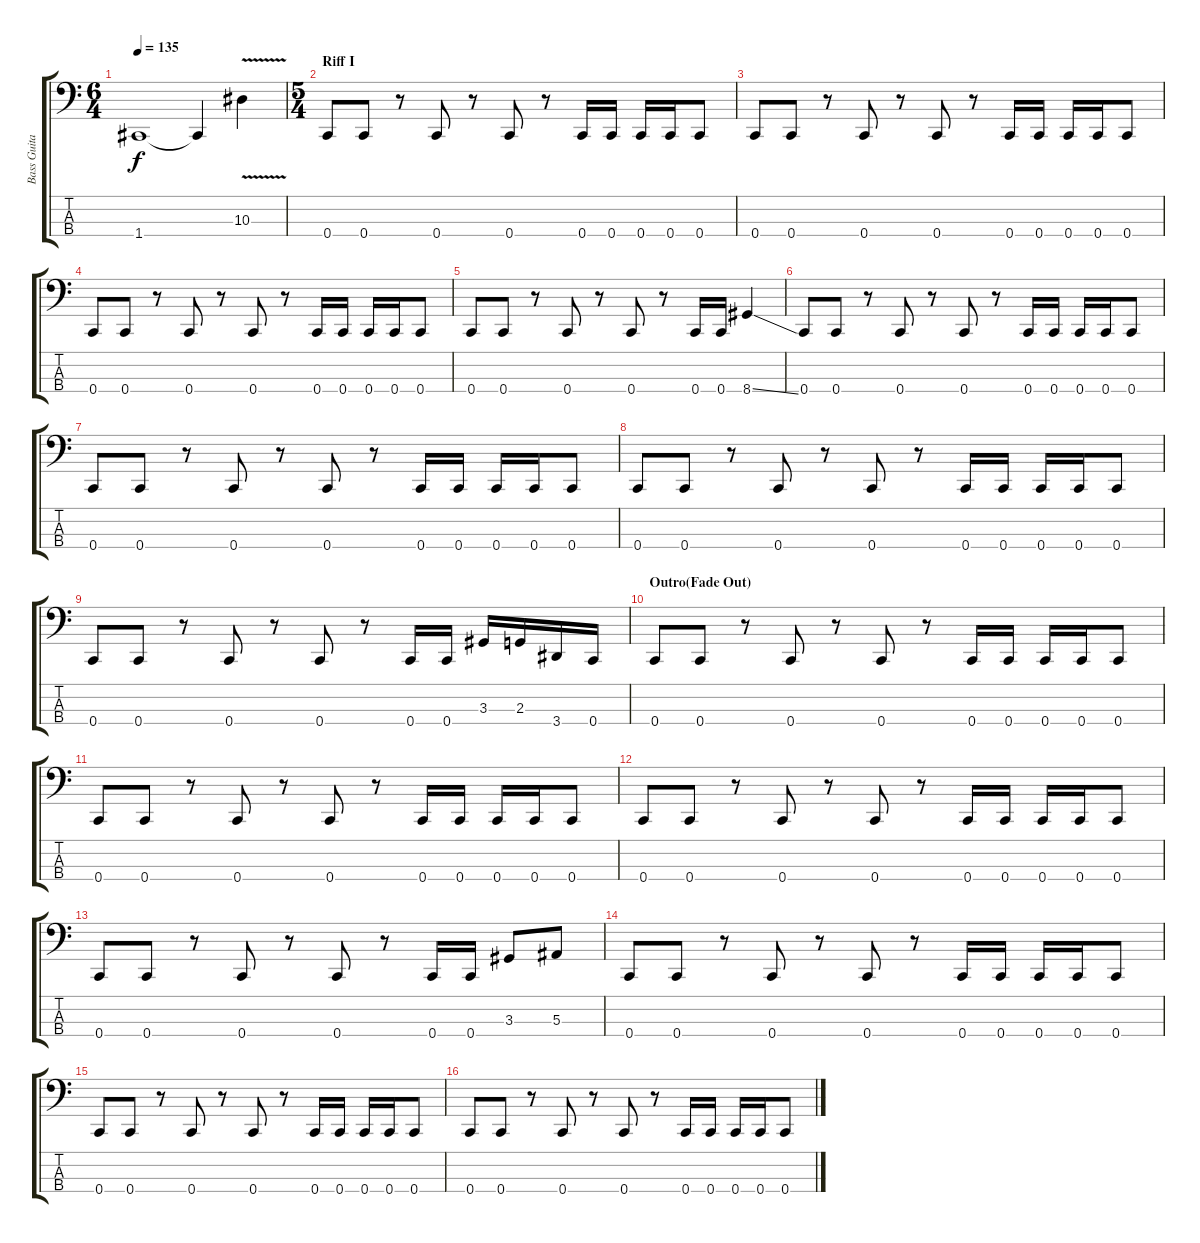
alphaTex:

\track ("Bass Guitar" "Bass Guita") {instrument slapbass2}
\staff {score tabs}
\tuning (Eb2 Bb1 F1 C1) {hide}
\ts (6 4)
\tempo 135
\clef f4
\ks c
1.4{t}.1{dy f} 1.4{t}.4 10.3{v}.4{instrument electricbasspick} |
\ts (5 4)
\section ("" "Riff I")
0.4.8{instrument slapbass2} 0.4.8 r.8 0.4.8 r.8 0.4.8 r.8 0.4.16 0.4.16 0.4.16 0.4.16 0.4.8 |
0.4.8 0.4.8 r.8 0.4.8 r.8 0.4.8 r.8 0.4.16 0.4.16 0.4.16 0.4.16 0.4.8 |
0.4.8 0.4.8 r.8 0.4.8 r.8 0.4.8 r.8 0.4.16 0.4.16 0.4.16 0.4.16 0.4.8 |
0.4.8 0.4.8 r.8 0.4.8 r.8 0.4.8 r.8 0.4.16 0.4.16 8.4{ss}.4 |
0.4.8 0.4.8 r.8 0.4.8 r.8 0.4.8 r.8 0.4.16 0.4.16 0.4.16 0.4.16 0.4.8 |
0.4.8 0.4.8 r.8 0.4.8 r.8 0.4.8 r.8 0.4.16 0.4.16 0.4.16 0.4.16 0.4.8 |
0.4.8 0.4.8 r.8 0.4.8 r.8 0.4.8 r.8 0.4.16 0.4.16 0.4.16 0.4.16 0.4.8 |
0.4.8 0.4.8 r.8 0.4.8 r.8 0.4.8 r.8 0.4.16 0.4.16 3.3.16 2.3.16 3.4.16 0.4.16 |
\section ("" "Outro(Fade Out)")
0.4.8{volume 12 instrument slapbass2} 0.4.8 r.8 0.4.8 r.8 0.4.8 r.8 0.4.16 0.4.16 0.4.16 0.4.16 0.4.8 |
0.4.8 0.4.8 r.8 0.4.8 r.8 0.4.8 r.8 0.4.16 0.4.16 0.4.16 0.4.16 0.4.8 |
0.4.8 0.4.8 r.8 0.4.8 r.8 0.4.8 r.8 0.4.16 0.4.16 0.4.16 0.4.16 0.4.8 |
0.4.8 0.4.8 r.8 0.4.8 r.8 0.4.8 r.8 0.4.16 0.4.16 3.3.8 5.3.8 |
0.4.8 0.4.8 r.8 0.4.8 r.8 0.4.8 r.8 0.4.16 0.4.16 0.4.16 0.4.16 0.4.8 |
0.4.8{volume 0} 0.4.8 r.8 0.4.8 r.8 0.4.8 r.8 0.4.16 0.4.16 0.4.16 0.4.16 0.4.8 |
0.4.8 0.4.8 r.8 0.4.8 r.8 0.4.8 r.8 0.4.16 0.4.16 0.4.16 0.4.16 0.4.8
